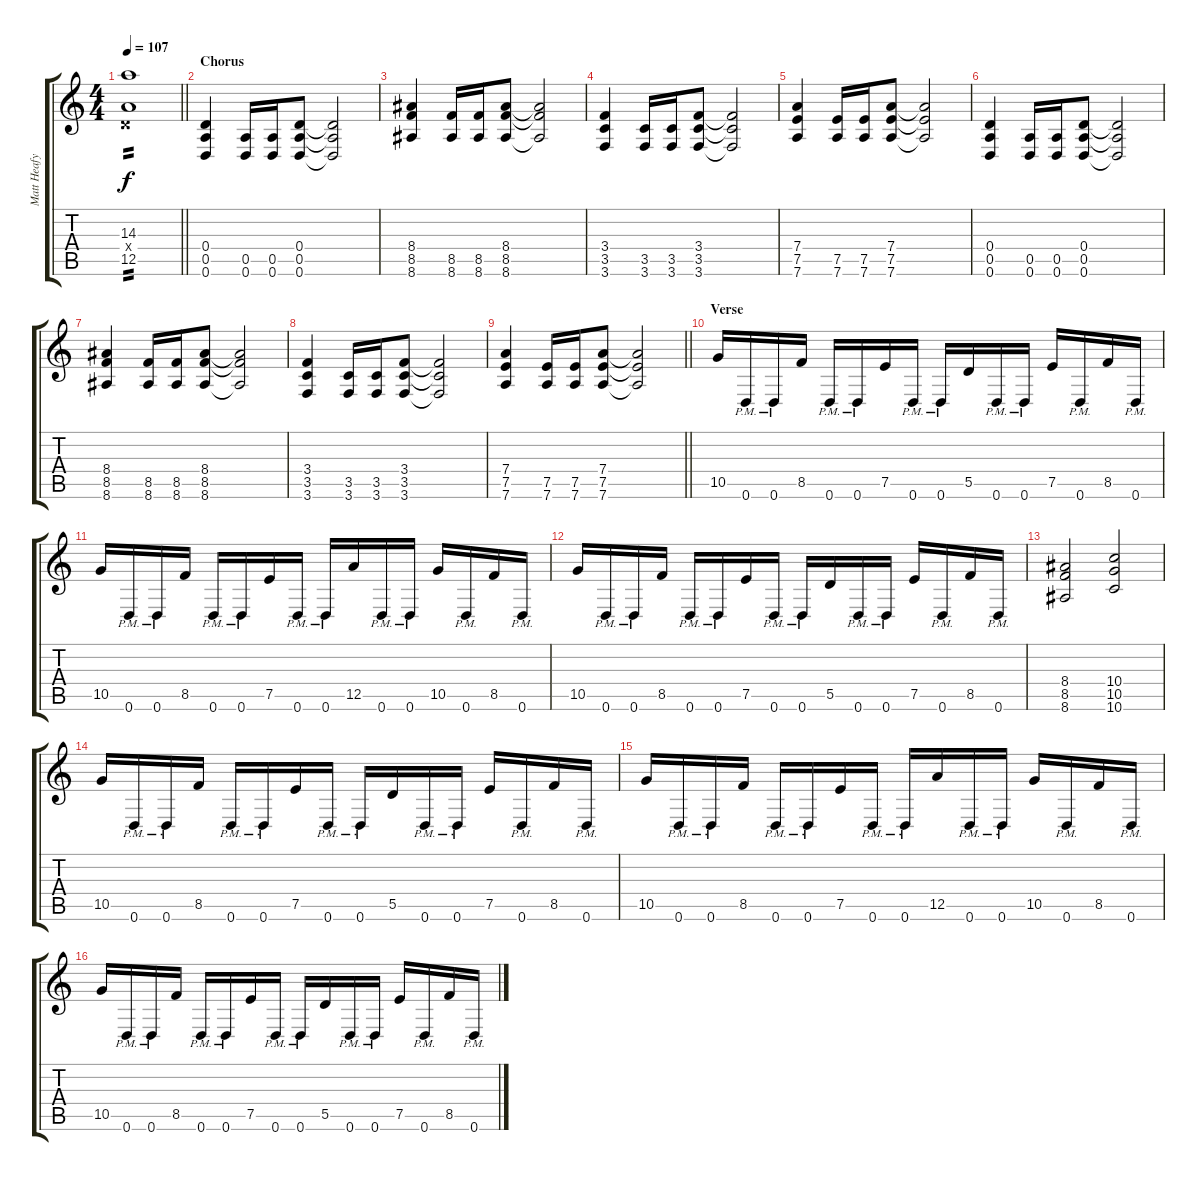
\track ("Matt Heafy" "Matt Heafy") {instrument distortionguitar}
\staff {score tabs}
\tuning (E4 B3 G3 D3 A2 D2) {hide}
\ts (4 4)
\tempo 107
\clef g2
\barLineRight lightlight
\ks c
(14.3 0.4{x} 12.5).1{tp 2 dy f} |
\section ("" "Chorus")
(0.4 0.5 0.6).4 (0.5 0.6).16 (0.5 0.6).16 (0.4 0.5 0.6).8 (0.4{t} 0.5{t} 0.6{t}).2 |
(8.4 8.5 8.6).4 (8.5 8.6).16 (8.5 8.6).16 (8.4 8.5 8.6).8 (8.4{t} 8.5{t} 8.6{t}).2 |
(3.4 3.5 3.6).4 (3.5 3.6).16 (3.5 3.6).16 (3.4 3.5 3.6).8 (3.4{t} 3.5{t} 3.6{t}).2 |
(7.4 7.5 7.6).4 (7.5 7.6).16 (7.5 7.6).16 (7.4 7.5 7.6).8 (7.4{t} 7.5{t} 7.6{t}).2 |
(0.4 0.5 0.6).4 (0.5 0.6).16 (0.5 0.6).16 (0.4 0.5 0.6).8 (0.4{t} 0.5{t} 0.6{t}).2 |
(8.4 8.5 8.6).4 (8.5 8.6).16 (8.5 8.6).16 (8.4 8.5 8.6).8 (8.4{t} 8.5{t} 8.6{t}).2 |
(3.4 3.5 3.6).4 (3.5 3.6).16 (3.5 3.6).16 (3.4 3.5 3.6).8 (3.4{t} 3.5{t} 3.6{t}).2 |
\barLineRight lightlight
(7.4 7.5 7.6).4 (7.5 7.6).16 (7.5 7.6).16 (7.4 7.5 7.6).8 (7.4{t} 7.5{t} 7.6{t}).2 |
\section ("" "Verse")
10.5.16 0.6{pm}.16 0.6{pm}.16 8.5.16 0.6{pm}.16 0.6{pm}.16 7.5.16 0.6{pm}.16 0.6{pm}.16 5.5.16 0.6{pm}.16 0.6{pm}.16 7.5.16 0.6{pm}.16 8.5.16 0.6{pm}.16 |
10.5.16 0.6{pm}.16 0.6{pm}.16 8.5.16 0.6{pm}.16 0.6{pm}.16 7.5.16 0.6{pm}.16 0.6{pm}.16 12.5.16 0.6{pm}.16 0.6{pm}.16 10.5.16 0.6{pm}.16 8.5.16 0.6{pm}.16 |
10.5.16 0.6{pm}.16 0.6{pm}.16 8.5.16 0.6{pm}.16 0.6{pm}.16 7.5.16 0.6{pm}.16 0.6{pm}.16 5.5.16 0.6{pm}.16 0.6{pm}.16 7.5.16 0.6{pm}.16 8.5.16 0.6{pm}.16 |
(8.4 8.5 8.6).2 (10.4 10.5 10.6).2 |
10.5.16 0.6{pm}.16 0.6{pm}.16 8.5.16 0.6{pm}.16 0.6{pm}.16 7.5.16 0.6{pm}.16 0.6{pm}.16 5.5.16 0.6{pm}.16 0.6{pm}.16 7.5.16 0.6{pm}.16 8.5.16 0.6{pm}.16 |
10.5.16 0.6{pm}.16 0.6{pm}.16 8.5.16 0.6{pm}.16 0.6{pm}.16 7.5.16 0.6{pm}.16 0.6{pm}.16 12.5.16 0.6{pm}.16 0.6{pm}.16 10.5.16 0.6{pm}.16 8.5.16 0.6{pm}.16 |
10.5.16 0.6{pm}.16 0.6{pm}.16 8.5.16 0.6{pm}.16 0.6{pm}.16 7.5.16 0.6{pm}.16 0.6{pm}.16 5.5.16 0.6{pm}.16 0.6{pm}.16 7.5.16 0.6{pm}.16 8.5.16 0.6{pm}.16
